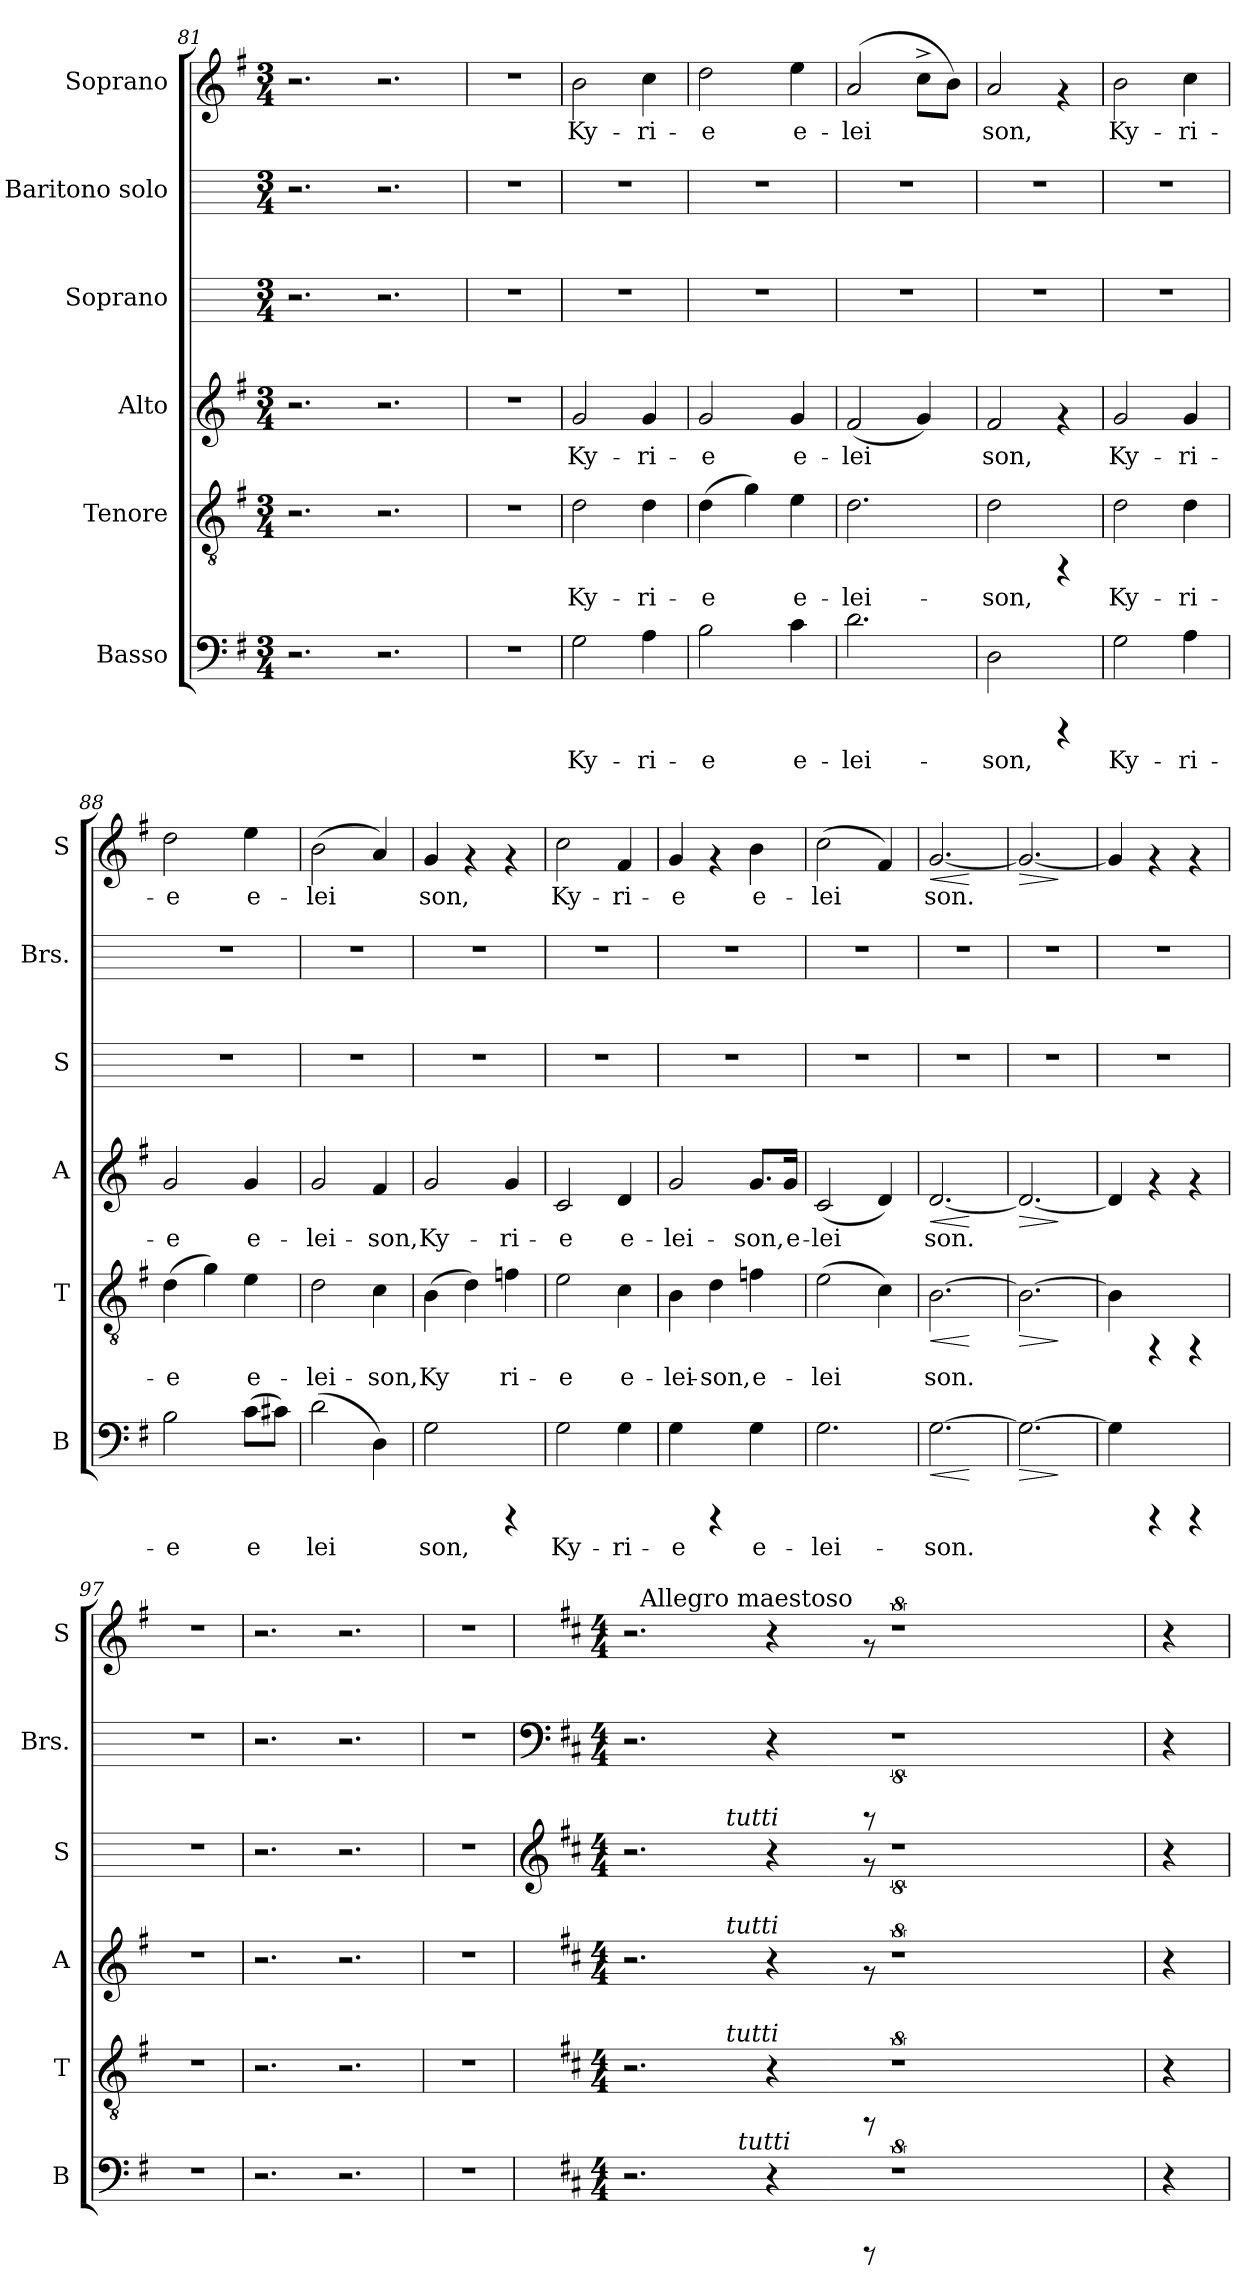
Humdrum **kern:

**kern	**text	**dynam	**kern	**text	**dynam	**kern	**text	**dynam	**kern	**kern	**kern	**text	**dynam
*part6	*part6	*part6	*part5	*part5	*part5	*part4	*part4	*part4	*part3	*part2	*part1	*part1	*part1
*staff6	*staff6	*staff6	*staff5	*staff5	*staff5	*staff4	*staff4	*staff4	*staff3	*staff2	*staff1	*staff1	*staff1
*I"Basso	*	*	*I"Tenore	*	*	*I"Alto	*	*	*I"Soprano	*I"Baritono  solo	*I"Soprano	*	*
*I'B	*	*	*I'T	*	*	*I'A	*	*	*I'S	*I'Brs.	*I'S	*	*
*clefF4	*	*	*clefGv2	*	*	*clefG2	*	*	*	*	*clefG2	*	*
*k[f#]	*	*	*k[f#]	*	*	*k[f#]	*	*	*k[]	*k[]	*k[f#]	*	*
*G:	*	*	*G:	*	*	*G:	*	*	*C:	*C:	*G:	*	*
*M3/4	*	*	*M3/4	*	*	*M3/4	*	*	*M3/4	*M3/4	*M3/4	*	*
=81	=81	=81	=81	=81	=81	=81	=81	=81	=81	=81	=81	=81	=81
2.r	.	.	2.r	.	.	2.r	.	.	2.r	2.r	2.r	.	.
2.r	.	.	2.r	.	.	2.r	.	.	2.r	2.r	2.r	.	.
=82	=82	=82	=82	=82	=82	=82	=82	=82	=82	=82	=82	=82	=82
2.r	.	.	2.r	.	.	2.r	.	.	2.r	2.r	2.r	.	.
=83	=83	=83	=83	=83	=83	=83	=83	=83	=83	=83	=83	=83	=83
!	!LO:LY:b:cj	!	!	!LO:LY:b:cj	!	!	!LO:LY:b:cj	!	!	!	!	!LO:LY:b:cj	!
2G\	Ky-	.	2d\	Ky-	.	2g/	Ky-	.	2.r	2.r	2b\	Ky-	.
!	!LO:LY:b:cj	!	!	!LO:LY:b:cj	!	!	!LO:LY:b:cj	!	!	!	!	!LO:LY:b:cj	!
4A\	-ri-	.	4d\	-ri-	.	4g/	-ri-	.	.	.	4cc\	-ri-	.
=84	=84	=84	=84	=84	=84	=84	=84	=84	=84	=84	=84	=84	=84
!	!LO:LY:b:cj	!	!	!LO:LY:b:cj	!	!	!LO:LY:b:cj	!	!	!	!	!LO:LY:b:cj	!
2B\	-e	.	(>4d\	-e	.	2g/	-e	.	2.r	2.r	2dd\	-e	.
!	!	!	!	!LO:LY:b:cj	!	!	!	!	!	!	!	!	!
.	.	.	4g\)	.	.	.	.	.	.	.	.	.	.
!	!LO:LY:b:cj	!	!	!LO:LY:b:cj	!	!	!LO:LY:b:cj	!	!	!	!	!LO:LY:b:cj	!
4c\	e-	.	4e\	e-	.	4g/	e-	.	.	.	4ee\	e-	.
!!LO:PB:g=z
=85	=85	=85	=85	=85	=85	=85	=85	=85	=85	=85	=85	=85	=85
!	!LO:LY:b:cj	!	!	!LO:LY:b:cj	!	!	!LO:LY:b:cj	!	!	!	!	!LO:LY:b:cj	!
2.d\	-lei-	.	2.d\	-lei-	.	(<2f#/	-lei-	.	2.r	2.r	(>2a/	-lei-	.
!	!	!	!	!	!	!	!LO:LY:b:cj	!	!	!	!	!LO:LY:b:cj	!
.	.	.	.	.	.	4g/)	--	.	.	.	8cc^<\L	--	.
!	!	!	!	!	!	!	!	!	!	!	!	!LO:LY:b:cj	!
.	.	.	.	.	.	.	.	.	.	.	8b\J)	--	.
=86	=86	=86	=86	=86	=86	=86	=86	=86	=86	=86	=86	=86	=86
!	!LO:LY:b:cj	!	!	!LO:LY:b:cj	!	!	!LO:LY:b:cj	!	!	!	!	!LO:LY:b:cj	!
2D\	-son,	.	2d\	-son,	.	2f#/	-son,	.	2.r	2.r	2a/	-son,	.
4rCCC	.	.	4rFF	.	.	4rf	.	.	.	.	4rf	.	.
=87	=87	=87	=87	=87	=87	=87	=87	=87	=87	=87	=87	=87	=87
!	!LO:LY:b:cj	!	!	!LO:LY:b:cj	!	!	!LO:LY:b:cj	!	!	!	!	!LO:LY:b:cj	!
2G\	Ky-	.	2d\	Ky-	.	2g/	Ky-	.	2.r	2.r	2b\	Ky-	.
!	!LO:LY:b:cj	!	!	!LO:LY:b:cj	!	!	!LO:LY:b:cj	!	!	!	!	!LO:LY:b:cj	!
4A\	-ri-	.	4d\	-ri-	.	4g/	-ri-	.	.	.	4cc\	-ri-	.
=88	=88	=88	=88	=88	=88	=88	=88	=88	=88	=88	=88	=88	=88
!	!LO:LY:b:cj	!	!	!LO:LY:b:cj	!	!	!LO:LY:b:cj	!	!	!	!	!LO:LY:b:cj	!
2B\	-e	.	(>4d\	-e	.	2g/	-e	.	2.r	2.r	2dd\	-e	.
!	!	!	!	!LO:LY:b:cj	!	!	!	!	!	!	!	!	!
.	.	.	4g\)	.	.	.	.	.	.	.	.	.	.
!	!LO:LY:b:cj	!	!	!LO:LY:b:cj	!	!	!LO:LY:b:cj	!	!	!	!	!LO:LY:b:cj	!
(>8c\L	e-	.	4e\	e-	.	4g/	e-	.	.	.	4ee\	e-	.
!	!LO:LY:b:cj	!	!	!	!	!	!	!	!	!	!	!	!
8c#X\J)	--	.	.	.	.	.	.	.	.	.	.	.	.
=89	=89	=89	=89	=89	=89	=89	=89	=89	=89	=89	=89	=89	=89
!	!LO:LY:b:cj	!	!	!LO:LY:b:cj	!	!	!LO:LY:b:cj	!	!	!	!	!LO:LY:b:cj	!
(>2d\	-lei-	.	2d\	-lei-	.	2g/	-lei-	.	2.r	2.r	(>2b\	-lei-	.
!	!LO:LY:b:cj	!	!	!LO:LY:b:cj	!	!	!LO:LY:b:cj	!	!	!	!	!LO:LY:b:cj	!
4D\)	--	.	4c\	-son,	.	4f#/	-son,	.	.	.	4a/)	--	.
=90	=90	=90	=90	=90	=90	=90	=90	=90	=90	=90	=90	=90	=90
!	!LO:LY:b:cj	!	!	!LO:LY:b:cj	!	!	!LO:LY:b:cj	!	!	!	!	!LO:LY:b:cj	!
2G\	-son,	.	(>4B\	Ky-	.	2g/	Ky-	.	2.r	2.r	4g/	-son,	.
!	!	!	!	!LO:LY:b:cj	!	!	!	!	!	!	!	!	!
.	.	.	4d\)	--	.	.	.	.	.	.	4rf	.	.
!	!	!	!	!LO:LY:b:cj	!	!	!LO:LY:b:cj	!	!	!	!	!	!
4rCCC	.	.	4fn\	-ri-	.	4g/	-ri-	.	.	.	4rf	.	.
=91	=91	=91	=91	=91	=91	=91	=91	=91	=91	=91	=91	=91	=91
!	!LO:LY:b:cj	!	!	!LO:LY:b:cj	!	!	!LO:LY:b:cj	!	!	!	!	!LO:LY:b:cj	!
2G\	Ky-	.	2e\	-e	.	2c/	-e	.	2.r	2.r	2cc\	Ky-	.
!	!LO:LY:b:cj	!	!	!LO:LY:b:cj	!	!	!LO:LY:b:cj	!	!	!	!	!LO:LY:b:cj	!
4G\	-ri-	.	4c\	e-	.	4d/	e-	.	.	.	4f#/	-ri-	.
=92	=92	=92	=92	=92	=92	=92	=92	=92	=92	=92	=92	=92	=92
!	!LO:LY:b:cj	!	!	!LO:LY:b:cj	!	!	!LO:LY:b:cj	!	!	!	!	!LO:LY:b:cj	!
4G\	-e	.	4B\	-lei-	.	2g/	-lei-	.	2.r	2.r	4g/	-e	.
!	!	!	!	!LO:LY:b:cj	!	!	!	!	!	!	!	!	!
4rCCC	.	.	4d\	-son,	.	.	.	.	.	.	4rf	.	.
!	!LO:LY:b:cj	!	!	!LO:LY:b:cj	!	!	!LO:LY:b:cj	!	!	!	!	!LO:LY:b:cj	!
4G\	e-	.	4fn\	e-	.	8.g/L	-son,	.	.	.	4b\	e-	.
!	!	!	!	!	!	!	!LO:LY:b:cj	!	!	!	!	!	!
.	.	.	.	.	.	16g/J	e-	.	.	.	.	.	.
!!LO:PB:g=z
=93	=93	=93	=93	=93	=93	=93	=93	=93	=93	=93	=93	=93	=93
!	!LO:LY:b:cj	!	!	!LO:LY:b:cj	!	!	!LO:LY:b:cj	!	!	!	!	!LO:LY:b:cj	!
2.G\	-lei-	.	(>2e\	-lei-	.	(<2c/	-lei-	.	2.r	2.r	(>2cc\	-lei-	.
!	!	!	!	!LO:LY:b:cj	!	!	!LO:LY:b:cj	!	!	!	!	!LO:LY:b:cj	!
.	.	.	4c\)	--	.	4d/)	--	.	.	.	4f#/)	--	.
=94	=94	=94	=94	=94	=94	=94	=94	=94	=94	=94	=94	=94	=94
!	!LO:LY:b:cj	!LO:HP:b	!	!LO:LY:b:cj	!LO:HP:b	!	!LO:LY:b:cj	!LO:HP:b	!	!	!	!LO:LY:b:cj	!LO:HP:b
[>2.G\	-son.	<	[>2.B\	-son.	<	[<2.d/	-son.	<	2.r	2.r	[<2.g/	-son.	<
.	.	[	.	.	[	.	.	[	.	.	.	.	[
=95	=95	=95	=95	=95	=95	=95	=95	=95	=95	=95	=95	=95	=95
!	!LO:LY:b:cj	!LO:HP:b	!	!LO:LY:b:cj	!LO:HP:b	!	!LO:LY:b:cj	!LO:HP:b	!	!	!	!LO:LY:b:cj	!LO:HP:b
2.G\_>	.	>	2.B\_>	.	>	2.d/_<	.	>	2.r	2.r	2.g/_<	.	>
.	.	]	.	.	]	.	.	]	.	.	.	.	]
=96	=96	=96	=96	=96	=96	=96	=96	=96	=96	=96	=96	=96	=96
!	!LO:LY:b:cj	!	!	!LO:LY:b:cj	!	!	!LO:LY:b:cj	!	!	!	!	!LO:LY:b:cj	!
4G\]	.	.	4B\]	.	.	4d/]	.	.	2.r	2.r	4g/]	.	.
4rCCC	.	.	4rFF	.	.	4rf	.	.	.	.	4rf	.	.
4rCCC	.	.	4rFF	.	.	4rf	.	.	.	.	4rf	.	.
=97	=97	=97	=97	=97	=97	=97	=97	=97	=97	=97	=97	=97	=97
2.r	.	.	2.r	.	.	2.r	.	.	2.r	2.r	2.r	.	.
=98!	=98!	=98!	=98!	=98!	=98!	=98!	=98!	=98!	=98!	=98!	=98!	=98!	=98!
2.r	.	.	2.r	.	.	2.r	.	.	2.r	2.r	2.r	.	.
2.r	.	.	2.r	.	.	2.r	.	.	2.r	2.r	2.r	.	.
=99	=99	=99	=99	=99	=99	=99	=99	=99	=99	=99	=99	=99	=99
2.r	.	.	2.r	.	.	2.r	.	.	2.r	2.r	2.r	.	.
!!LO:PB:g=z
=100	=100	=100	=100	=100	=100	=100	=100	=100	=100	=100	=100	=100	=100
*	*	*	*	*	*	*	*	*	*clefG2	*clefF4	*	*	*
*k[f#c#]	*	*	*k[f#c#]	*	*	*k[f#c#]	*	*	*k[f#c#]	*k[f#c#]	*k[f#c#]	*	*
*D:	*	*	*D:	*	*	*D:	*	*	*D:	*D:	*D:	*	*
*M4/4	*	*	*M4/4	*	*	*M4/4	*	*	*M4/4	*M4/4	*M4/4	*	*
*^	*	*	*^	*	*	*^	*	*	*^	*	*^	*	*
2.r	2ryy	.	.	2.r	2ryy	.	.	2.r	2ryy	.	.	2.r	2ryy	2.r	2.r	32.ryy	.	.
!	!	!	!	!	!	!	!	!	!	!	!	!	!	!	!	!LO:TX:a:t=Allegro maestoso	!	!
.	.	.	.	.	.	.	.	.	.	.	.	.	.	.	.	1ryy	.	.
.	8ryy	.	.	.	16.ryy	.	.	.	16.ryy	.	.	.	16.ryy	.	.	.	.	.
!	!	!	!	!	!	!	!	!	!	!	!	!	!LO:TX:a:i:t=tutti	!	!	!	!	!
!	!	!	!	!	!	!	!	!	!LO:TX:a:i:t=tutti	!	!	!	!	!	!	!	!	!
!	!	!	!	!	!LO:TX:a:i:t=tutti	!	!	!	!	!	!	!	!	!	!	!	!	!
.	.	.	.	.	1ryy	.	.	.	1ryy	.	.	.	1ryy	.	.	.	.	.
!	!LO:TX:a:i:t=tutti	!	!	!	!	!	!	!	!	!	!	!	!	!	!	!	!	!
.	1ryy	.	.	.	.	.	.	.	.	.	.	.	.	.	.	.	.	.
4r	.	.	.	4r	.	.	.	4r	.	.	.	4r	.	4r	4r	.	.	.
4ryy	.	.	.	4ryy	.	.	.	4ryy	.	.	.	4ryy	.	4ryy	4ryy	.	.	.
.	.	.	.	.	.	.	.	.	.	.	.	.	.	.	.	1ryy	.	.
8rCCC	.	.	.	8rFF	.	.	.	8rf	.	.	.	8rf	.	8rCCC	8rf	.	.	.
8%11r	.	.	.	8%11r	.	.	.	8%11r	.	.	.	8%11r	.	8%11r	8%11r	.	.	.
.	.	.	.	.	1ryy	.	.	.	1ryy	.	.	.	1ryy	.	.	.	.	.
.	1ryy	.	.	.	.	.	.	.	.	.	.	.	.	.	.	.	.	.
.	.	.	.	.	.	.	.	.	.	.	.	.	.	.	.	2ryy	.	.
.	.	.	.	.	.	.	.	.	.	.	.	.	.	.	.	8ryy	.	.
.	.	.	.	.	8ryy	.	.	.	8ryy	.	.	.	8ryy	.	.	.	.	.
.	8ryy	.	.	.	.	.	.	.	.	.	.	.	.	.	.	.	.	.
.	.	.	.	.	.	.	.	.	.	.	.	.	.	.	.	16ryy	.	.
.	.	.	.	.	32ryy	.	.	.	32ryy	.	.	.	32ryy	.	.	.	.	.
.	.	.	.	.	.	.	.	.	.	.	.	.	.	.	.	64ryy	.	.
*v	*v	*	*	*	*	*	*	*v	*v	*	*	*v	*v	*	*v	*v	*	*
*	*	*	*v	*v	*	*	*	*	*	*	*	*	*	*
=101	=101	=101	=101	=101	=101	=101	=101	=101	=101	=101	=101	=101	=101
4r	.	.	4r	.	.	4r	.	.	4r	4r	4r	.	.
=	=	=	=	=	=	=	=	=	=	=	=	=	=
*-	*-	*-	*-	*-	*-	*-	*-	*-	*-	*-	*-	*-	*-
